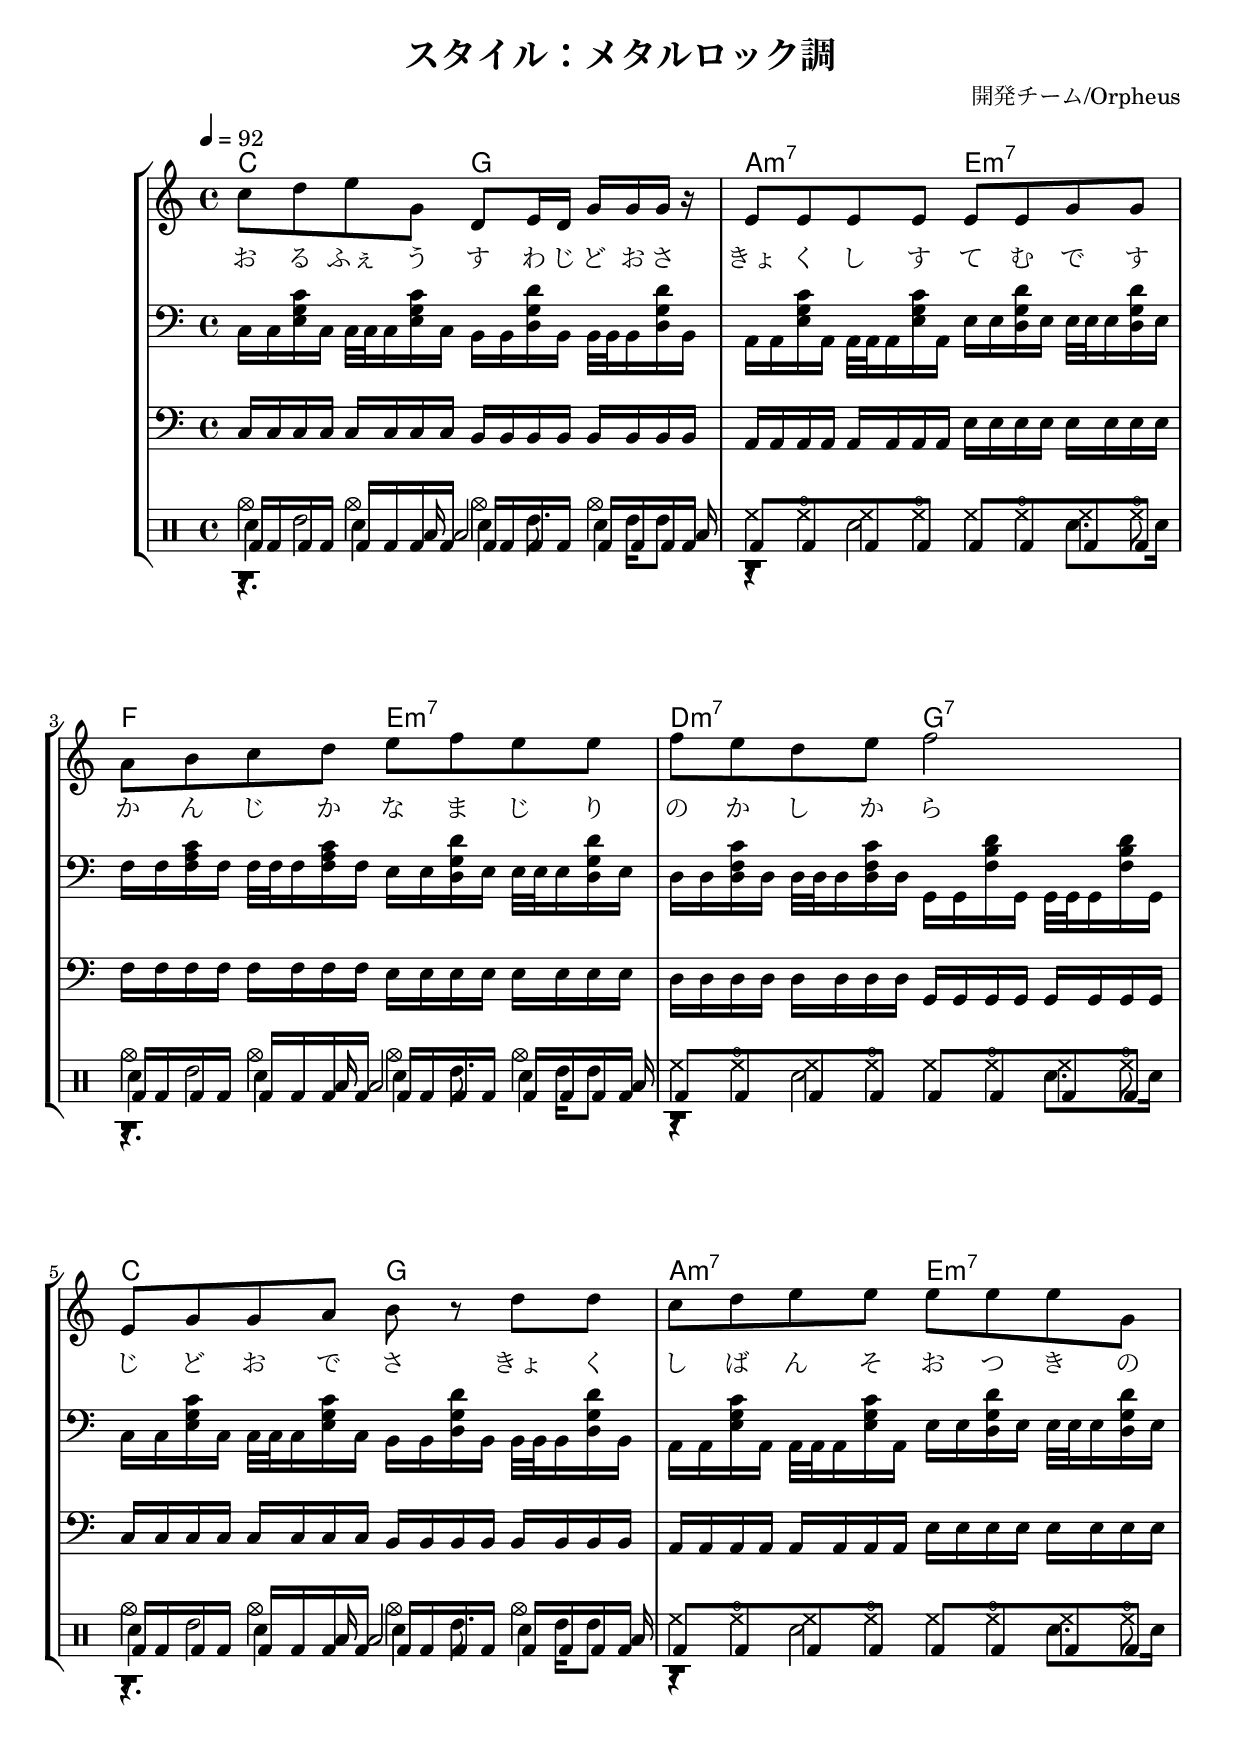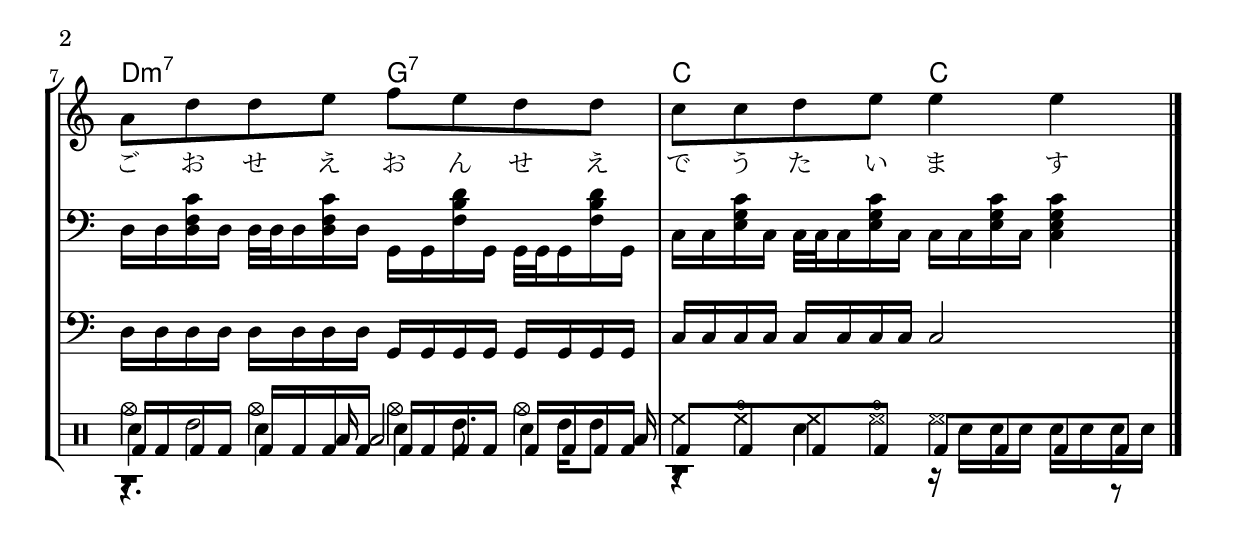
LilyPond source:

\version "2.12.1"

\header {
	title = \markup {スタイル：メタルロック調}
	composer = \markup \center-column {開発チーム/Orpheus}
}

harmony = \chordmode {
	c2 g a:min7 e:min7 f e:min7 d:min7 g:7 c g a:min7 e:min7 d:min7 g:7 c c 
}

melody = {
	\set Staff.midiInstrument = #"mmi0.40"
		\key c \major
	\tempo 4 = 92
 c''8  d''8  e''8  g'8  d'8  e'16  d'16  g'16  g'16  g'16  r16 
	e'8  e'8  e'8  e'8  e'8  e'8  g'8  g'8 
	a'8  b'8  c''8  d''8  e''8  f''8  e''8  e''8 
	f''8  e''8  d''8  e''8  f''2 
	e'8  g'8  g'8  a'8  b'8  r8  d''8  d''8 
	c''8  d''8  e''8  e''8  e''8  e''8  e''8  g'8 
	a'8  d''8  d''8  e''8  f''8  e''8  d''8  d''8 
	c''8  c''8  d''8  e''8  e''4  e''4
}

words = \lyricmode {
	お  る  ふぇ  う  す  わ  じ  ど  お  さ  きょ  く  し  す  て  む  で  す  か  ん  じ  か  な  ま  じ  り  の  か  し  か  ら  じ  ど  お  で  さ  きょ  く  し  ば  ん  そ  お  つ  き  の  ご  お  せ  え  お  ん  せ  え  で  う  た  い  ま  す  
}

tempochange = {
	\tempo 4 = 92
	r1 | r1 | r1 | r1 | r1 | r1 | r1 | r1 \bar "|."
}

mainacc = {
	\clef bass
	\set Staff.midiInstrument = #"Distorted Guitar"
	\key c \major
	\tempo 4 = 92
	c16 c16 <e g c'>16 c16   c32 c32 c16 <e g c'>16 c16
	b,16 b,16 <d g d'>16 b,16   b,32 b,32 b,16 <d g d'>16 b,16
	a,16 a,16 <e g c'>16 a,16   a,32 a,32 a,16 <e g c'>16 a,16
	e16 e16 <d g d'>16 e16   e32 e32 e16 <d g d'>16 e16
	f16 f16 <f a c'>16 f16   f32 f32 f16 <f a c'>16 f16
	e16 e16 <d g d'>16 e16   e32 e32 e16 <d g d'>16 e16
	d16 d16 <d f c'>16 d16   d32 d32 d16 <d f c'>16 d16
	g,16 g,16 <f b d'>16 g,16   g,32 g,32 g,16 <f b d'>16 g,16
	c16 c16 <e g c'>16 c16   c32 c32 c16 <e g c'>16 c16
	b,16 b,16 <d g d'>16 b,16   b,32 b,32 b,16 <d g d'>16 b,16
	a,16 a,16 <e g c'>16 a,16   a,32 a,32 a,16 <e g c'>16 a,16
	e16 e16 <d g d'>16 e16   e32 e32 e16 <d g d'>16 e16
	d16 d16 <d f c'>16 d16   d32 d32 d16 <d f c'>16 d16
	g,16 g,16 <f b d'>16 g,16   g,32 g,32 g,16 <f b d'>16 g,16
	c16 c16 <e g c'>16 c16   c32 c32 c16 <e g c'>16 c16
	c16 c16 <e g c'>16 c16 <c e g c'>4
	\bar "|."
}

subacc = {
	\clef bass
	\set Staff.midiInstrument = #"Synth Bass 2"
	\key c \major
	\tempo 4 = 92
	c16 c16 c16 c16 c16 c16 c16 c16
	b,16 b,16 b,16 b,16 b,16 b,16 b,16 b,16
	a,16 a,16 a,16 a,16 a,16 a,16 a,16 a,16
	e16 e16 e16 e16 e16 e16 e16 e16
	f16 f16 f16 f16 f16 f16 f16 f16
	e16 e16 e16 e16 e16 e16 e16 e16
	d16 d16 d16 d16 d16 d16 d16 d16
	g,16 g,16 g,16 g,16 g,16 g,16 g,16 g,16
	c16 c16 c16 c16 c16 c16 c16 c16
	b,16 b,16 b,16 b,16 b,16 b,16 b,16 b,16
	a,16 a,16 a,16 a,16 a,16 a,16 a,16 a,16
	e16 e16 e16 e16 e16 e16 e16 e16
	d16 d16 d16 d16 d16 d16 d16 d16
	g,16 g,16 g,16 g,16 g,16 g,16 g,16 g,16
	c16 c16 c16 c16 c16 c16 c16 c16
	c2
	\bar "|."
}

percA = {
	\drummode {
	r1  |hh4 hh4 hh4 hh4  |r1  |hh4 hh4 hh4 hh4  |r1  |hh4 hh4 hh4 hh4  |r1  |hh4 hh4 hh2  \bar "|."
	}
}

percB = {
	\drummode {
	sn4 sn4 sn4 sn4  |r4 sn2 sn8. sn16  |sn4 sn4 sn4 sn4  |r4 sn2 sn8. sn16  |sn4 sn4 sn4 sn4  |r4 sn2 sn8. sn16  |sn4 sn4 sn4 sn4  |r4 sn4 r16 sn16 sn16 sn16 sn16 sn16 sn16 sn16  \bar "|."
	}
}

percC = {
	\drummode {
	bd16 bd16 bd16 bd16 bd16 bd16 bd16 bd16 bd16 bd16 bd16 bd16 bd16 bd16 bd16 bd16  |bd8 bd8 bd8 bd8 bd8 bd8 bd8 bd8  |bd16 bd16 bd16 bd16 bd16 bd16 bd16 bd16 bd16 bd16 bd16 bd16 bd16 bd16 bd16 bd16  |bd8 bd8 bd8 bd8 bd8 bd8 bd8 bd8  |bd16 bd16 bd16 bd16 bd16 bd16 bd16 bd16 bd16 bd16 bd16 bd16 bd16 bd16 bd16 bd16  |bd8 bd8 bd8 bd8 bd8 bd8 bd8 bd8  |bd16 bd16 bd16 bd16 bd16 bd16 bd16 bd16 bd16 bd16 bd16 bd16 bd16 bd16 bd16 bd16  |bd8 bd8 bd8 bd8 bd8 bd8 bd8 bd8  \bar "|."
	}
}

percD = {
	\drummode {
	r1  |r8 hho4 hho4 hho4 hho8  |r1  |r8 hho4 hho4 hho4 hho8  |r1  |r8 hho4 hho4 hho4 hho8  |r1  |r8 hho4 hho2 r8  \bar "|."
	}
}

percE = {
	\drummode {
	cymc4 cymc4 cymc4 cymc4  |r1 |cymc4 cymc4 cymc4 cymc4  |r1 |cymc4 cymc4 cymc4 cymc4  |r1 |cymc4 cymc4 cymc4 cymc4  |r1 \bar "|."
	}
}

percF = {
	\drummode {
	r8 tommh2 tommh8. tommh16 tommh8  |r1 |r8 tommh2 tommh8. tommh16 tommh8  |r1 |r8 tommh2 tommh8. tommh16 tommh8  |r1 |r8 tommh2 tommh8. tommh16 tommh8  |r1 \bar "|."
	}
}

percG = {
	\drummode {
	r4. toml16 toml2 toml16  |r1 |r4. toml16 toml2 toml16  |r1 |r4. toml16 toml2 toml16  |r1 |r4. toml16 toml2 toml16  |r1 \bar "|."
	}
}

\score {
	<<
		\new StaffGroup <<
			\new ChordNames {\harmony}
			\new Voice = "melody" {\melody}
			\new Lyrics \lyricsto "melody" \words
			\new Staff = "mainacc" {\mainacc}
			\new Staff = "subacc" {\subacc}
			\new DrumStaff <<
				\new DrumVoice {\percA}
				\new DrumVoice {\percB}
				\new DrumVoice {\percC}
				\new DrumVoice {\percD}
				\new DrumVoice {\percE}
				\new DrumVoice {\percF}
				\new DrumVoice {\percG}
			>>
		>>
	>>
	\layout { }
}
